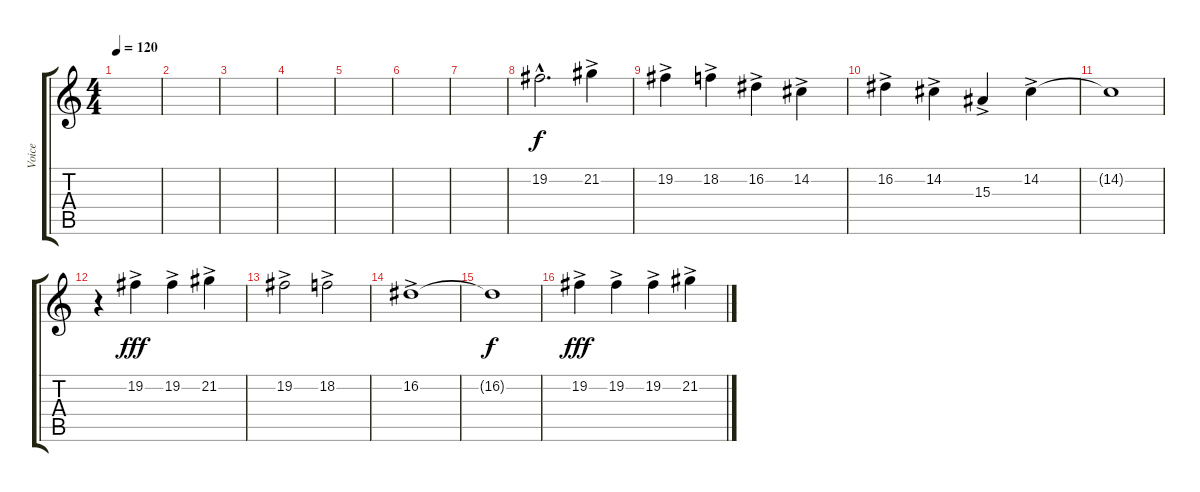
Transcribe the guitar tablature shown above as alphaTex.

\track ("Voice" "Voice") {instrument lead1square}
\staff {score tabs}
\tuning (E4 B3 G3 D3 A2 E2) {hide}
\ts (4 4)
\tempo 120
\clef g2
\ks c
|
|
|
|
|
|
|
19.2{hac}.2{d} 21.2{ac}.4 |
19.2{ac}.4 18.2{ac}.4 16.2{ac}.4 14.2{ac}.4 |
16.2{ac}.4 14.2{ac}.4 15.3{ac}.4 14.2{ac}.4 |
14.2{t}.1{dy f} |
r.4 19.2{ac}.4{dy fff} 19.2{ac}.4 21.2{ac}.4 |
19.2{ac}.2 18.2{ac}.2 |
16.2{ac}.1 |
16.2{t}.1{dy f} |
19.2{ac}.4{dy fff} 19.2{ac}.4 19.2{ac}.4 21.2{ac}.4
